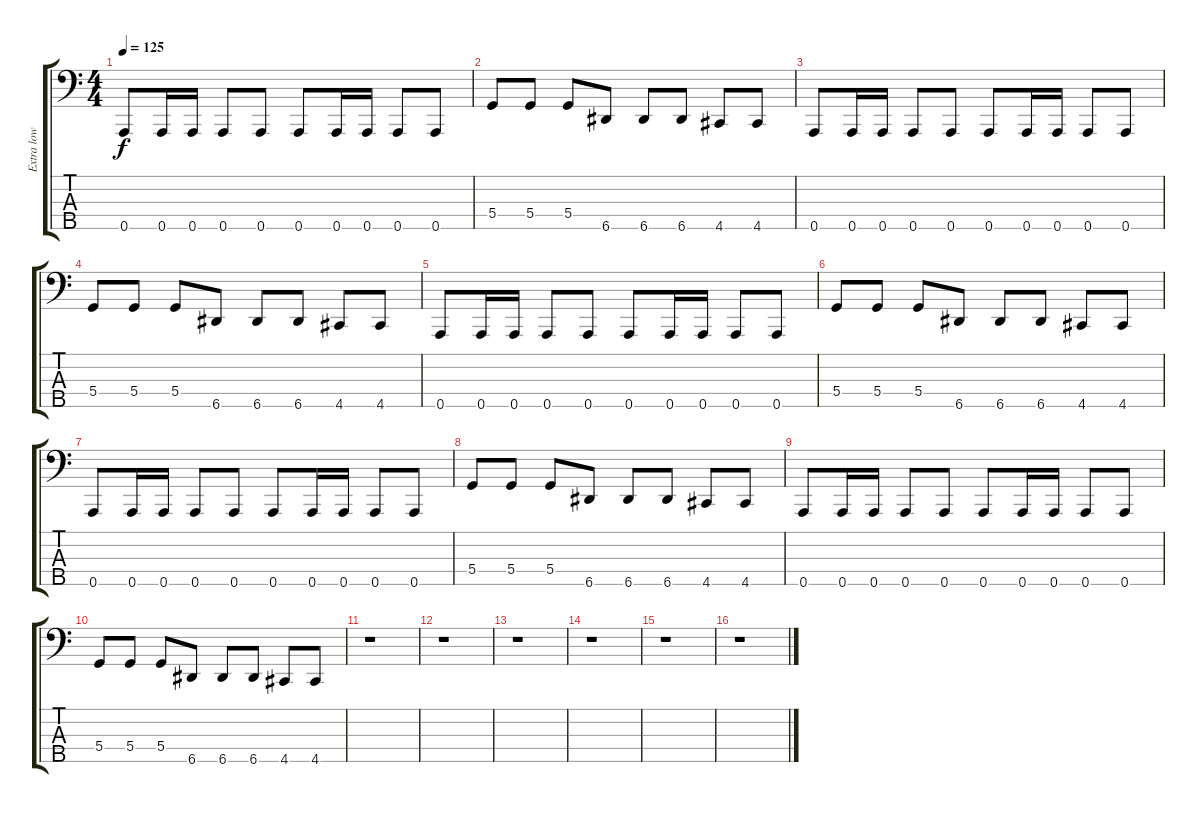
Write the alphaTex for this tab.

\track ("Extra low sound" "Extra low ") {instrument electricbassfinger}
\staff {score tabs}
\tuning (F2 C2 G1 D1 A0) {hide}
\ts (4 4)
\tempo 125
\clef f4
\ks c
0.5.8{dy f} 0.5.16 0.5.16 0.5.8 0.5.8 0.5.8 0.5.16 0.5.16 0.5.8 0.5.8 |
5.4.8 5.4.8 5.4.8 6.5.8 6.5.8 6.5.8 4.5.8 4.5.8 |
0.5.8 0.5.16 0.5.16 0.5.8 0.5.8 0.5.8 0.5.16 0.5.16 0.5.8 0.5.8 |
5.4.8 5.4.8 5.4.8 6.5.8 6.5.8 6.5.8 4.5.8 4.5.8 |
0.5.8 0.5.16 0.5.16 0.5.8 0.5.8 0.5.8 0.5.16 0.5.16 0.5.8 0.5.8 |
5.4.8 5.4.8 5.4.8 6.5.8 6.5.8 6.5.8 4.5.8 4.5.8 |
0.5.8 0.5.16 0.5.16 0.5.8 0.5.8 0.5.8 0.5.16 0.5.16 0.5.8 0.5.8 |
5.4.8 5.4.8 5.4.8 6.5.8 6.5.8 6.5.8 4.5.8 4.5.8 |
0.5.8 0.5.16 0.5.16 0.5.8 0.5.8 0.5.8 0.5.16 0.5.16 0.5.8 0.5.8 |
5.4.8 5.4.8 5.4.8 6.5.8 6.5.8 6.5.8 4.5.8 4.5.8 |
r.1 |
r.1 |
r.1 |
r.1 |
r.1 |
r.1
